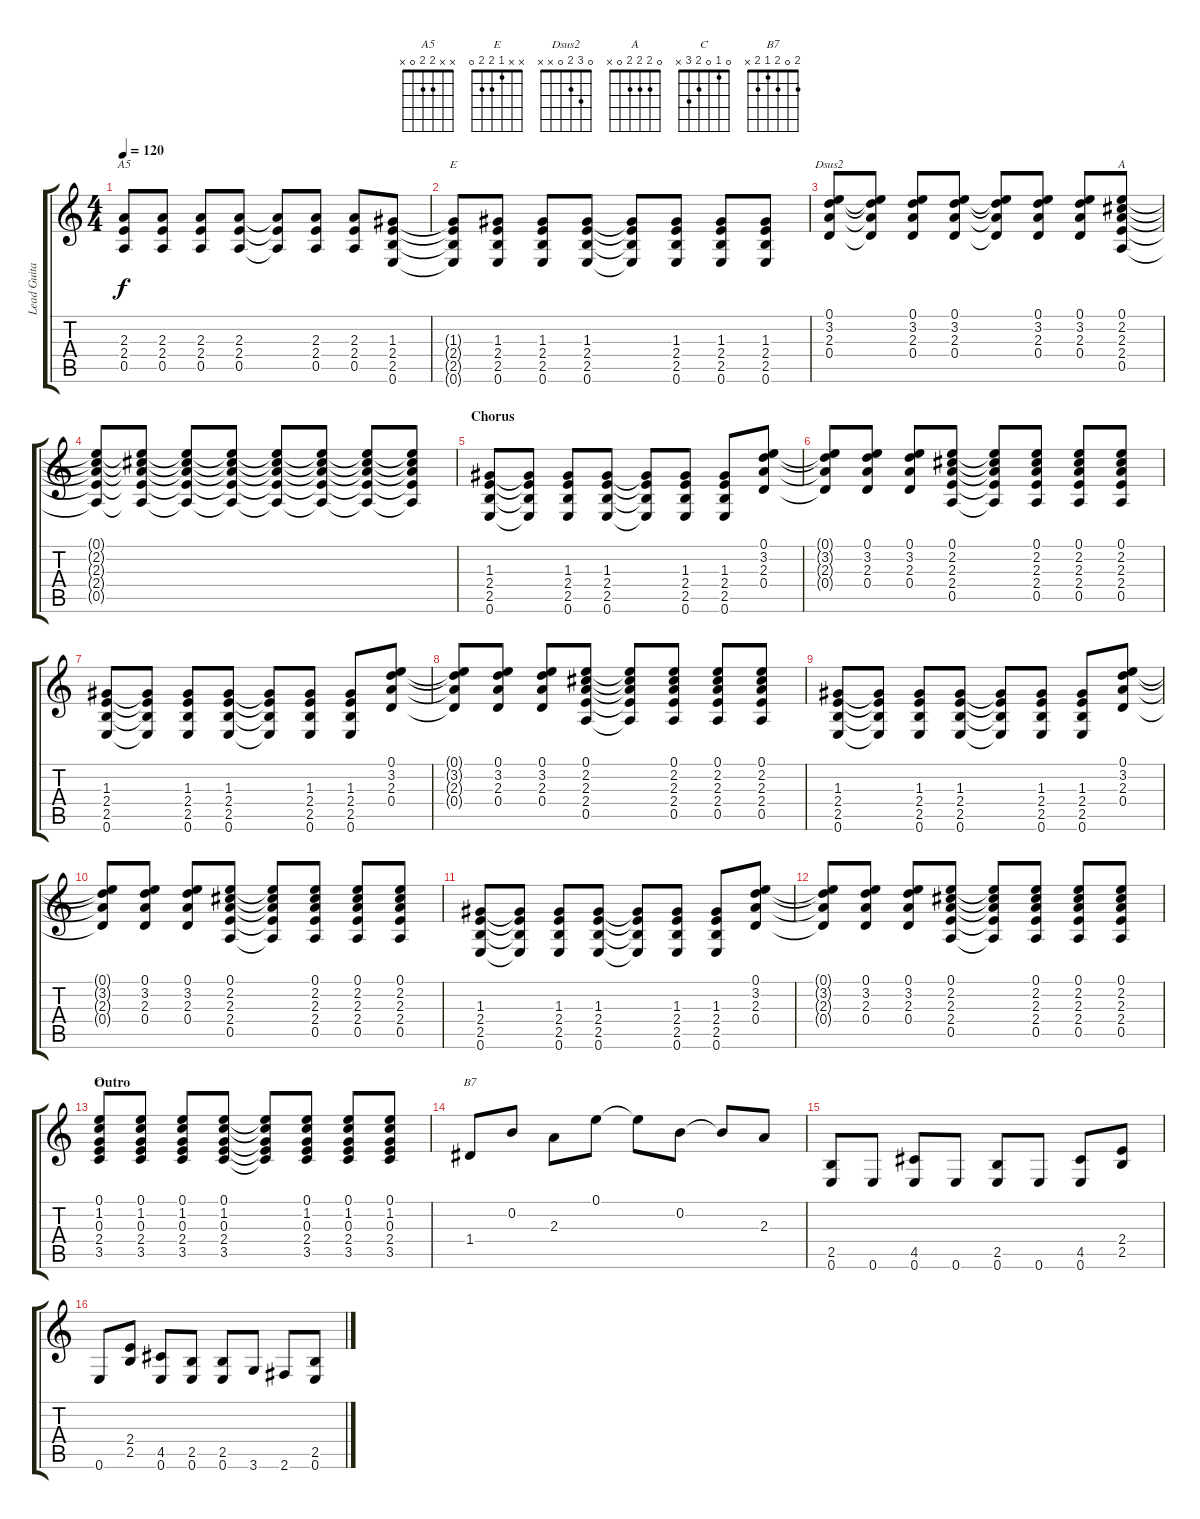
\track ("Lead Guitar" "Lead Guita") {instrument overdrivenguitar}
\staff {score tabs}
\tuning (E4 B3 G3 D3 A2 E2) {hide}
\chord ("A5" x x 2 2 0 x)
\chord ("E" x x 1 2 2 0)
\chord ("Dsus2" 0 3 2 0 x x)
\chord ("A" 0 2 2 2 0 x)
\chord ("C" 0 1 0 2 3 x)
\chord ("B7" 2 0 2 1 2 x)
\ts (4 4)
\tempo 120
\clef g2
\ks c
(2.3{t} 2.4{t} 0.5{t}).8{ch "A5" dy f} (2.3 2.4 0.5).8 (2.3 2.4 0.5).8 (2.3 2.4 0.5).8 (2.3{t} 2.4{t} 0.5{t}).8 (2.3 2.4 0.5).8 (2.3 2.4 0.5).8 (1.3 2.4 2.5 0.6).8 |
(1.3{t} 2.4{t} 2.5{t} 0.6{t}).8{ch "E"} (1.3 2.4 2.5 0.6).8 (1.3 2.4 2.5 0.6).8 (1.3 2.4 2.5 0.6).8 (1.3{t} 2.4{t} 2.5{t} 0.6{t}).8 (1.3 2.4 2.5 0.6).8 (1.3 2.4 2.5 0.6).8 (1.3 2.4 2.5 0.6).8 |
(0.1 3.2 2.3 0.4).8{ch "Dsus2"} (0.1{t} 3.2{t} 2.3{t} 0.4{t}).8 (0.1 3.2 2.3 0.4).8 (0.1 3.2 2.3 0.4).8 (0.1{t} 3.2{t} 2.3{t} 0.4{t}).8 (0.1 3.2 2.3 0.4).8 (0.1 3.2 2.3 0.4).8 (0.1 2.2 2.3 2.4 0.5).8{ch "A"} |
(0.1{t} 2.2{t} 2.3{t} 2.4{t} 0.5{t}).8 (0.1{t} 2.2{t} 2.3{t} 2.4{t} 0.5{t}).8 (0.1{t} 2.2{t} 2.3{t} 2.4{t} 0.5{t}).8 (0.1{t} 2.2{t} 2.3{t} 2.4{t} 0.5{t}).8 (0.1{t} 2.2{t} 2.3{t} 2.4{t} 0.5{t}).8 (0.1{t} 2.2{t} 2.3{t} 2.4{t} 0.5{t}).8 (0.1{t} 2.2{t} 2.3{t} 2.4{t} 0.5{t}).8 (0.1{t} 2.2{t} 2.3{t} 2.4{t} 0.5{t}).8 |
\section ("" "Chorus")
(1.3 2.4 2.5 0.6).8 (1.3{t} 2.4{t} 2.5{t} 0.6{t}).8 (1.3 2.4 2.5 0.6).8 (1.3 2.4 2.5 0.6).8 (1.3{t} 2.4{t} 2.5{t} 0.6{t}).8 (1.3 2.4 2.5 0.6).8 (1.3 2.4 2.5 0.6).8 (0.1 3.2 2.3 0.4).8 |
(0.1{t} 3.2{t} 2.3{t} 0.4{t}).8 (0.1 3.2 2.3 0.4).8 (0.1 3.2 2.3 0.4).8 (0.1 2.2 2.3 2.4 0.5).8 (0.1{t} 2.2{t} 2.3{t} 2.4{t} 0.5{t}).8 (0.1 2.2 2.3 2.4 0.5).8 (0.1 2.2 2.3 2.4 0.5).8 (0.1 2.2 2.3 2.4 0.5).8 |
(1.3 2.4 2.5 0.6).8 (1.3{t} 2.4{t} 2.5{t} 0.6{t}).8 (1.3 2.4 2.5 0.6).8 (1.3 2.4 2.5 0.6).8 (1.3{t} 2.4{t} 2.5{t} 0.6{t}).8 (1.3 2.4 2.5 0.6).8 (1.3 2.4 2.5 0.6).8 (0.1 3.2 2.3 0.4).8 |
(0.1{t} 3.2{t} 2.3{t} 0.4{t}).8 (0.1 3.2 2.3 0.4).8 (0.1 3.2 2.3 0.4).8 (0.1 2.2 2.3 2.4 0.5).8 (0.1{t} 2.2{t} 2.3{t} 2.4{t} 0.5{t}).8 (0.1 2.2 2.3 2.4 0.5).8 (0.1 2.2 2.3 2.4 0.5).8 (0.1 2.2 2.3 2.4 0.5).8 |
(1.3 2.4 2.5 0.6).8 (1.3{t} 2.4{t} 2.5{t} 0.6{t}).8 (1.3 2.4 2.5 0.6).8 (1.3 2.4 2.5 0.6).8 (1.3{t} 2.4{t} 2.5{t} 0.6{t}).8 (1.3 2.4 2.5 0.6).8 (1.3 2.4 2.5 0.6).8 (0.1 3.2 2.3 0.4).8 |
(0.1{t} 3.2{t} 2.3{t} 0.4{t}).8 (0.1 3.2 2.3 0.4).8 (0.1 3.2 2.3 0.4).8 (0.1 2.2 2.3 2.4 0.5).8 (0.1{t} 2.2{t} 2.3{t} 2.4{t} 0.5{t}).8 (0.1 2.2 2.3 2.4 0.5).8 (0.1 2.2 2.3 2.4 0.5).8 (0.1 2.2 2.3 2.4 0.5).8 |
(1.3 2.4 2.5 0.6).8 (1.3{t} 2.4{t} 2.5{t} 0.6{t}).8 (1.3 2.4 2.5 0.6).8 (1.3 2.4 2.5 0.6).8 (1.3{t} 2.4{t} 2.5{t} 0.6{t}).8 (1.3 2.4 2.5 0.6).8 (1.3 2.4 2.5 0.6).8 (0.1 3.2 2.3 0.4).8 |
(0.1{t} 3.2{t} 2.3{t} 0.4{t}).8 (0.1 3.2 2.3 0.4).8 (0.1 3.2 2.3 0.4).8 (0.1 2.2 2.3 2.4 0.5).8 (0.1{t} 2.2{t} 2.3{t} 2.4{t} 0.5{t}).8 (0.1 2.2 2.3 2.4 0.5).8 (0.1 2.2 2.3 2.4 0.5).8 (0.1 2.2 2.3 2.4 0.5).8 |
\section ("" "Outro")
(0.1 1.2 0.3 2.4 3.5).8{ch "C" volume 12} (0.1 1.2 0.3 2.4 3.5).8 (0.1 1.2 0.3 2.4 3.5).8 (0.1 1.2 0.3 2.4 3.5).8 (0.1{t} 1.2{t} 0.3{t} 2.4{t} 3.5{t}).8 (0.1 1.2 0.3 2.4 3.5).8 (0.1 1.2 0.3 2.4 3.5).8 (0.1 1.2 0.3 2.4 3.5).8 |
1.4.8{ch "B7"} 0.2.8 2.3.8 0.1.8 0.1{t}.8 0.2.8 0.2{t}.8 2.3.8 |
(2.5 0.6).8{volume 13} 0.6.8 (4.5 0.6).8 0.6.8 (2.5 0.6).8 0.6.8 (4.5 0.6).8 (2.4 2.5).8 |
0.6.8 (2.4 2.5).8 (4.5 0.6).8 (2.5 0.6).8 (2.5 0.6).8 3.6.8 2.6.8 (2.5 0.6).8
